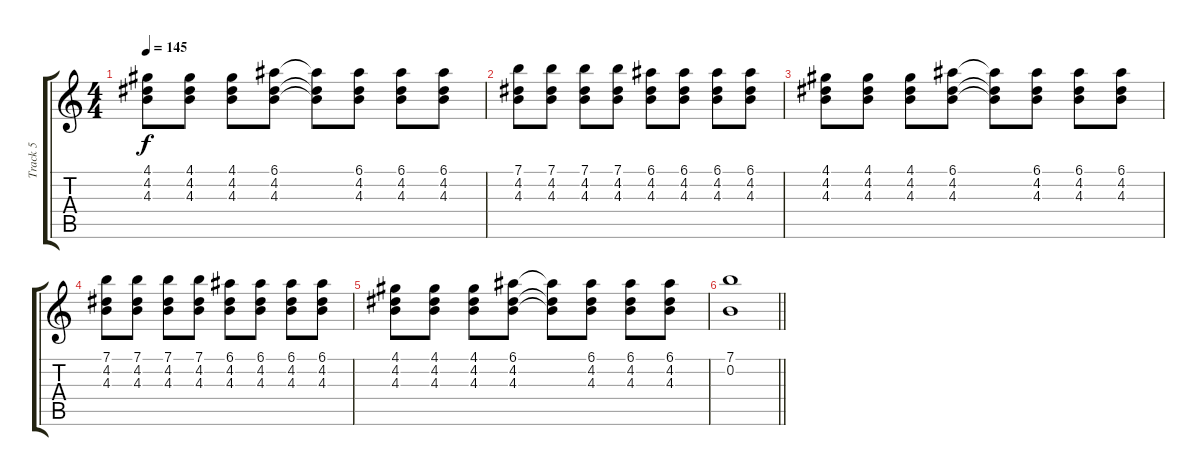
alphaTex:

\track ("Track 5" "Track 5") {instrument acousticguitarsteel}
\staff {score tabs}
\tuning (E4 B3 G3 D3 A2 E2) {hide}
\ts (4 4)
\tempo 145
\clef g2
\ks c
(4.1 4.2 4.3).8{dy f} (4.1 4.2 4.3).8 (4.1 4.2 4.3).8 (6.1 4.2 4.3).8 (6.1{t} 4.2{t} 4.3{t}).8 (6.1 4.2 4.3).8 (6.1 4.2 4.3).8 (6.1 4.2 4.3).8 |
(7.1 4.2 4.3).8 (7.1 4.2 4.3).8 (7.1 4.2 4.3).8 (7.1 4.2 4.3).8 (6.1 4.2 4.3).8 (6.1 4.2 4.3).8 (6.1 4.2 4.3).8 (6.1 4.2 4.3).8 |
(4.1 4.2 4.3).8 (4.1 4.2 4.3).8 (4.1 4.2 4.3).8 (6.1 4.2 4.3).8 (6.1{t} 4.2{t} 4.3{t}).8 (6.1 4.2 4.3).8 (6.1 4.2 4.3).8 (6.1 4.2 4.3).8 |
(7.1 4.2 4.3).8 (7.1 4.2 4.3).8 (7.1 4.2 4.3).8 (7.1 4.2 4.3).8 (6.1 4.2 4.3).8 (6.1 4.2 4.3).8 (6.1 4.2 4.3).8 (6.1 4.2 4.3).8 |
(4.1 4.2 4.3).8 (4.1 4.2 4.3).8 (4.1 4.2 4.3).8 (6.1 4.2 4.3).8 (6.1{t} 4.2{t} 4.3{t}).8 (6.1 4.2 4.3).8 (6.1 4.2 4.3).8 (6.1 4.2 4.3).8 |
\barLineRight lightlight
(7.1 0.2).1
